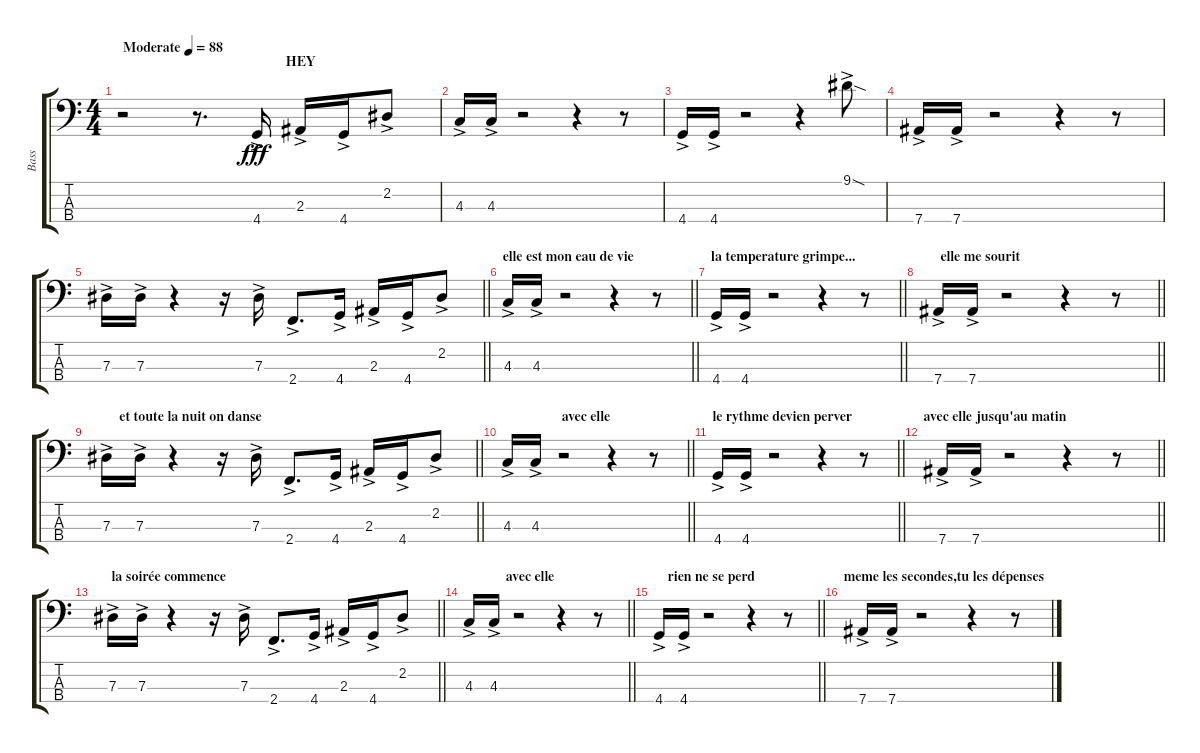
\track ("Bass" "Bass") {instrument electricbassfinger}
\staff {score tabs}
\tuning (Gb2 Db2 Ab1 Eb1) {hide}
\ts (4 4)
\section ("" "                                                HEY")
\tempo (88 "Moderate")
\clef f4
\ks c
r.2{dy fff instrument electricbassfinger} r.8{d} 4.4{ac}.16 2.3{ac}.16 4.4{ac}.16 2.2{ac}.8 |
4.3{ac}.16 4.3{ac}.16 r.2 r.4 r.8 |
4.4{ac}.16 4.4{ac}.16 r.2 r.4 9.1{sod ac}.8 |
7.4{ac}.16 7.4{ac}.16 r.2 r.4 r.8 |
\barLineRight lightlight
7.3{ac}.16 7.3{ac}.16 r.4 r.16 7.3{ac}.16 2.4{ac}.8{d} 4.4{ac}.16 2.3{ac}.16 4.4{ac}.16 2.2{ac}.8 |
\section ("" "elle est mon eau de vie")
\barLineRight lightlight
4.3{ac}.16 4.3{ac}.16 r.2 r.4 r.8 |
\section ("" "la temperature grimpe...")
\barLineRight lightlight
4.4{ac}.16 4.4{ac}.16 r.2 r.4 r.8 |
\section ("" "      elle me sourit")
\barLineRight lightlight
7.4{ac}.16 7.4{ac}.16 r.2 r.4 r.8 |
\section ("" "         et toute la nuit on danse")
\barLineRight lightlight
7.3{ac}.16 7.3{ac}.16 r.4 r.16 7.3{ac}.16 2.4{ac}.8{d} 4.4{ac}.16 2.3{ac}.16 4.4{ac}.16 2.2{ac}.8 |
\section ("" "                 avec elle")
\barLineRight lightlight
4.3{ac}.16 4.3{ac}.16 r.2 r.4 r.8 |
\section ("" "le rythme devien perver")
\barLineRight lightlight
4.4{ac}.16 4.4{ac}.16 r.2 r.4 r.8 |
\section ("" "avec elle jusqu'au matin")
\barLineRight lightlight
7.4{ac}.16 7.4{ac}.16 r.2 r.4 r.8 |
\section ("" "     la soirée commence")
\barLineRight lightlight
7.3{ac}.16 7.3{ac}.16 r.4 r.16 7.3{ac}.16 2.4{ac}.8{d} 4.4{ac}.16 2.3{ac}.16 4.4{ac}.16 2.2{ac}.8 |
\section ("" "            avec elle")
\barLineRight lightlight
4.3{ac}.16 4.3{ac}.16 r.2 r.4 r.8 |
\section ("" "    rien ne se perd")
\barLineRight lightlight
4.4{ac}.16 4.4{ac}.16 r.2 r.4 r.8 |
\section ("" "meme les secondes,tu les dépenses")
7.4{ac}.16 7.4{ac}.16 r.2 r.4 r.8
